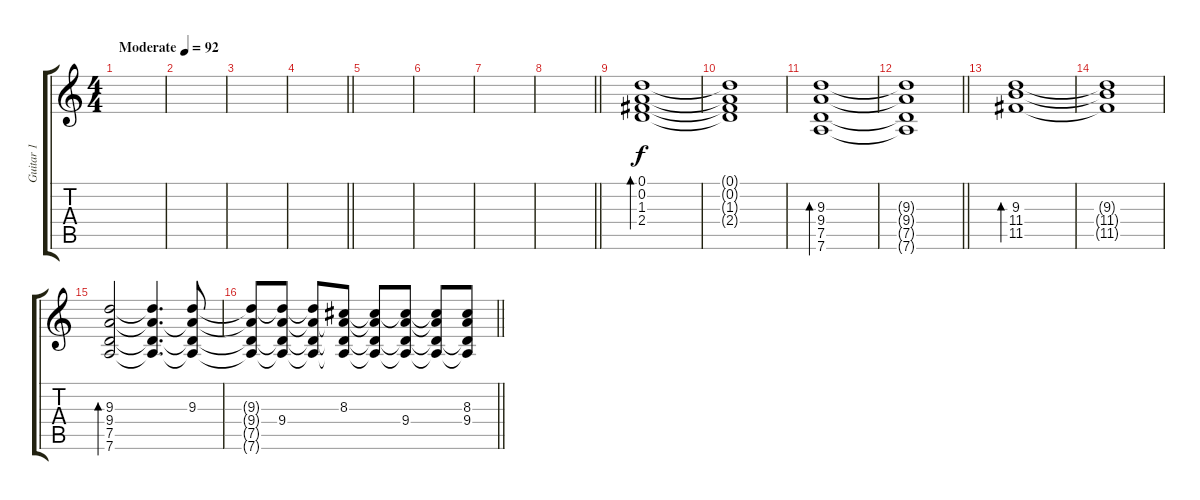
\track ("Guitar 1" "Guitar 1") {instrument electricguitarjazz}
\staff {score tabs}
\tuning (D4 A3 F3 C3 G2 D2) {hide}
\ts (4 4)
\tempo (92 "Moderate")
\clef g2
\ks c
|
|
|
\barLineRight lightlight
|
|
|
|
\barLineRight lightlight
|
(0.1 0.2 1.3 2.4).1{bd 60} |
(0.1{t} 0.2{t} 1.3{t} 2.4{t}).1 |
(9.3 9.4 7.5 7.6).1{bd 60} |
\barLineRight lightlight
(9.3{t} 9.4{t} 7.5{t} 7.6{t}).1 |
(9.3 11.4 11.5).1{bd 60} |
(9.3{t} 11.4{t} 11.5{t}).1 |
(9.3 9.4 7.5 7.6).2{bd 60} (9.3{t} 9.4{t} 7.5{t} 7.6{t}).4{d} (9.3 9.4{t} 7.5{t} 7.6{t}).8 |
\barLineRight lightlight
(9.3{t} 9.4{t} 7.5{t} 7.6{t}).8 (9.3{t} 9.4 7.5{t} 7.6{t}).8 (9.3{t} 9.4{t} 7.5{t} 7.6{t}).8 (8.3 9.4{t} 7.5{t} 7.6{t}).8 (8.3{t} 9.4{t} 7.5{t} 7.6{t}).8 (8.3{t} 9.4 7.5{t} 7.6{t}).8 (8.3{t} 9.4{t} 7.5{t} 7.6{t}).8 (8.3 9.4 7.5{t} 7.6{t}).8
